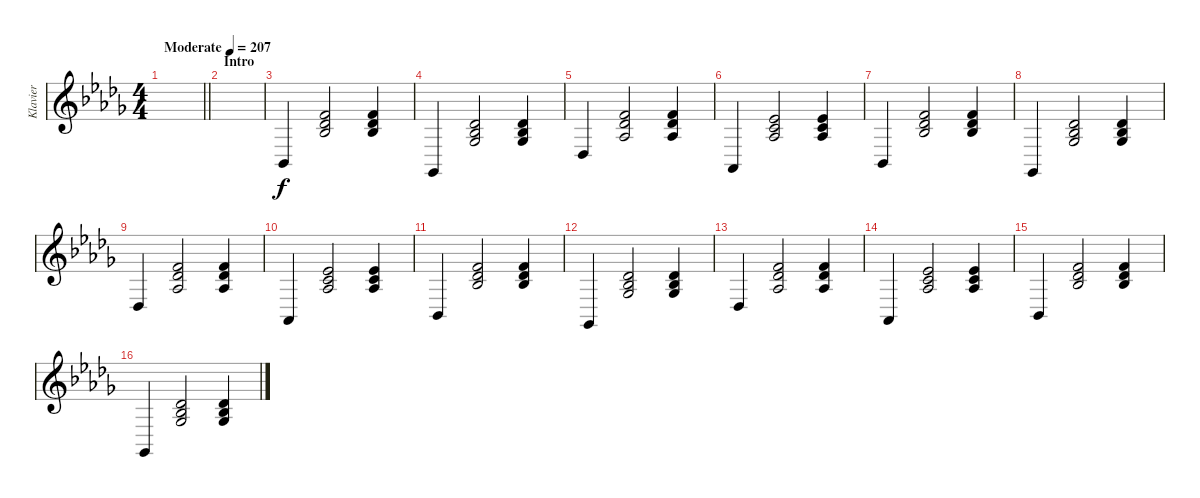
\track ("Klavier" "Klavier") {instrument acousticgrandpiano}
\staff {score}
\tuning (E4 B3 G3 D3 A2 E2) {hide}
\ts (4 4)
\tempo (207 "Moderate")
\clef g2
\barLineRight lightlight
\ks bbminor
|
\section ("" "Intro")
|
1.5.4 (1.1 2.2 3.3).2 (1.1 2.2 3.3).4 |
2.6.4 (2.2 3.3 4.4).2 (2.2 3.3 4.4).4 |
4.5.4 (6.2 6.3 6.4).2 (1.1 2.2 1.3).4 |
4.6.4 (1.2 1.3 13.4).2 (4.2 5.3 6.4).4 |
1.5.4 (1.1 2.2 3.3).2 (1.1 2.2 3.3).4 |
2.6.4 (2.2 3.3 4.4).2 (2.2 3.3 4.4).4 |
4.5.4 (6.2 6.3 6.4).2 (1.1 2.2 1.3).4 |
4.6.4 (1.2 1.3 13.4).2 (4.2 5.3 6.4).4 |
1.5.4 (1.1 2.2 3.3).2 (1.1 2.2 3.3).4 |
2.6.4 (2.2 3.3 4.4).2 (2.2 3.3 4.4).4 |
4.5.4 (6.2 6.3 6.4).2 (1.1 2.2 1.3).4 |
4.6.4 (1.2 1.3 13.4).2 (4.2 5.3 6.4).4 |
1.5.4 (1.1 2.2 3.3).2 (1.1 2.2 3.3).4 |
2.6.4 (2.2 3.3 4.4).2 (2.2 3.3 4.4).4
